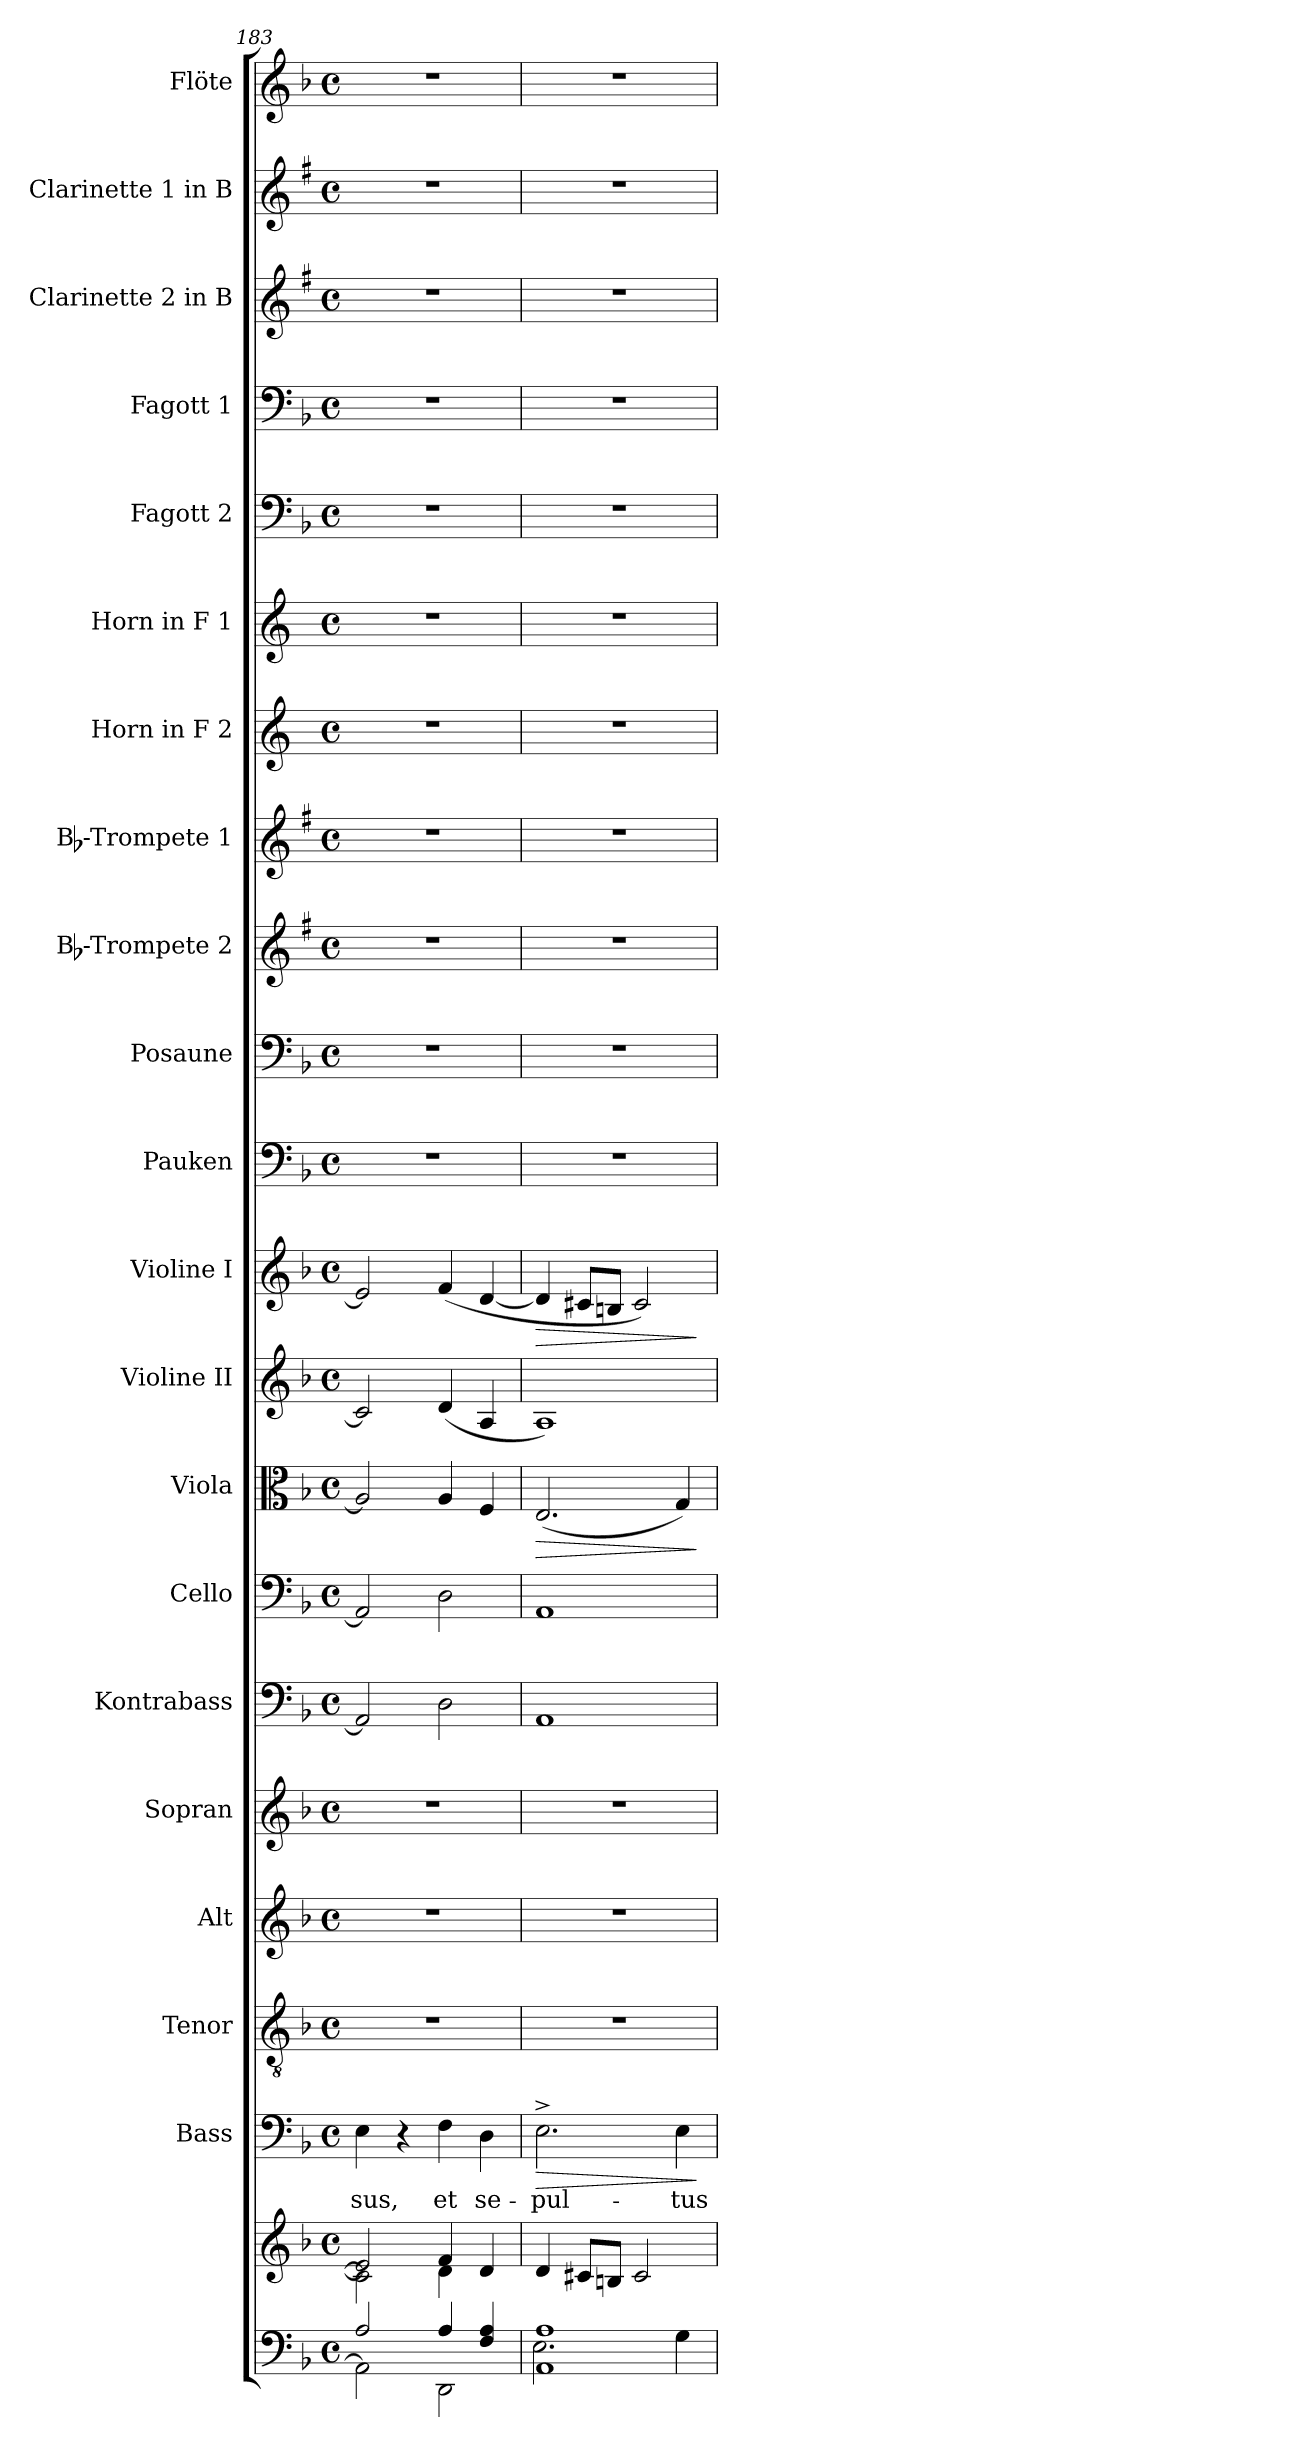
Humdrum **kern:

**kern	**kern	**kern	**text	**dynam	**kern	**kern	**kern	**kern	**kern	**kern	**dynam	**kern	**kern	**dynam	**kern	**kern	**kern	**kern	**kern	**kern	**kern	**kern	**kern	**kern	**kern
*part21	*part21	*part20	*part20	*part20	*part19	*part18	*part17	*part16	*part15	*part14	*part14	*part13	*part12	*part12	*part11	*part10	*part9	*part8	*part7	*part6	*part5	*part4	*part3	*part2	*part1
*staff22	*staff21	*staff20	*staff20	*staff20	*staff19	*staff18	*staff17	*staff16	*staff15	*staff14	*staff14	*staff13	*staff12	*staff12	*staff11	*staff10	*staff9	*staff8	*staff7	*staff6	*staff5	*staff4	*staff3	*staff2	*staff1
*	*	*I"Bass	*	*	*I"Tenor	*I"Alt	*I"Sopran	*I"Kontrabass	*I"Cello	*I"Viola	*	*I"Violine II	*I"Violine I	*	*I"Pauken	*I"Posaune	*I"Bb-Trompete 2	*I"Bb-Trompete 1	*I"Horn in F 2	*I"Horn in F 1	*I"Fagott 2	*I"Fagott 1	*I"Clarinette 2 in B	*I"Clarinette 1 in B	*I"Flöte
*	*	*I'B.	*	*	*I'T.	*I'A.	*I'S.	*I'Kb.	*	*I'Vla.	*	*I'Vl. II	*I'Vl. I	*	*I'Pk.	*I'Pos.	*I'Bb Trp. 2	*I'Bb Trp. 1	*	*	*I'Fg. 2	*I'Fg. 1	*I'Clar. 2	*I'Clar.1	*I'Fl.
*clefF4	*clefG2	*clefF4	*	*	*clefGv2	*clefG2	*clefG2	*clefF4	*clefF4	*clefC3	*	*clefG2	*clefG2	*	*clefF4	*clefF4	*clefG2	*clefG2	*clefG2	*clefG2	*clefF4	*clefF4	*clefG2	*clefG2	*clefG2
*	*	*	*	*	*	*	*	*ITrd7c12	*	*	*	*	*	*	*	*	*ITrd1c2	*ITrd1c2	*ITrd4c7	*ITrd4c7	*	*	*ITrd1c2	*ITrd1c2	*
*k[b-]	*k[b-]	*k[b-]	*	*	*k[b-]	*k[b-]	*k[b-]	*k[b-]	*k[b-]	*k[b-]	*	*k[b-]	*k[b-]	*	*k[b-]	*k[b-]	*k[b-]	*k[b-]	*k[b-]	*k[b-]	*k[b-]	*k[b-]	*k[b-]	*k[b-]	*k[b-]
*F:	*F:	*F:	*	*	*F:	*F:	*F:	*F:	*F:	*F:	*	*F:	*F:	*	*F:	*F:	*F:	*F:	*F:	*F:	*F:	*F:	*F:	*F:	*F:
*M4/4	*M4/4	*M4/4	*	*	*M4/4	*M4/4	*M4/4	*M4/4	*M4/4	*M4/4	*	*M4/4	*M4/4	*	*M4/4	*M4/4	*M4/4	*M4/4	*M4/4	*M4/4	*M4/4	*M4/4	*M4/4	*M4/4	*M4/4
*met(c)	*met(c)	*met(c)	*	*	*met(c)	*met(c)	*met(c)	*met(c)	*met(c)	*met(c)	*	*met(c)	*met(c)	*	*met(c)	*met(c)	*met(c)	*met(c)	*met(c)	*met(c)	*met(c)	*met(c)	*met(c)	*met(c)	*met(c)
=183	=183	=183	=183	=183	=183	=183	=183	=183	=183	=183	=183	=183	=183	=183	=183	=183	=183	=183	=183	=183	=183	=183	=183	=183	=183
*^	*^	*	*	*	*	*	*	*	*	*	*	*	*	*	*	*	*	*	*	*	*	*	*	*	*
!	!	!	!	!	!LO:LY:b	!	!	!	!	!	!	!	!	!	!	!	!	!	!	!	!	!	!	!	!	!	!
2A/	2AA\]	2e/]	2c#\]	4E\	-sus,	.	1r	1r	1r	2AAA/]	2AA/]	2A/]	.	2c#/]	2e/]	.	1r	1r	1r	1r	1r	1r	1r	1r	1r	1r	1r
.	.	.	.	4r	.	.	.	.	.	.	.	.	.	.	.	.	.	.	.	.	.	.	.	.	.	.	.
!	!	!	!	!	!LO:LY:b	!	!	!	!	!	!	!	!	!	!	!	!	!	!	!	!	!	!	!	!	!	!
4A/	2DD\	4f/	4d\	4F\	et	.	.	.	.	2DD\	2D\	4A/	.	(<4d/	(<4f/	.	.	.	.	.	.	.	.	.	.	.	.
!	!	!	!	!	!LO:LY:b	!	!	!	!	!	!	!	!	!	!	!	!	!	!	!	!	!	!	!	!	!	!
4F/ 4A/	.	4d/	4ryy	4D\	se-	.	.	.	.	.	.	4F/	.	4A/	[4d/	.	.	.	.	.	.	.	.	.	.	.	.
=184	=184	=184	=184	=184	=184	=184	=184	=184	=184	=184	=184	=184	=184	=184	=184	=184	=184	=184	=184	=184	=184	=184	=184	=184	=184	=184	=184
!	!	!	!	!	!LO:LY:b	!LO:HP:b	!	!	!	!	!	!	!LO:HP:b	!	!	!LO:HP:b	!	!	!	!	!	!	!	!	!	!	!
*	*	*v	*v	*	*	*	*	*	*	*	*	*	*	*	*	*	*	*	*	*	*	*	*	*	*	*	*
1AA 1A	2.E\	4d/	2.E^>\	-pul-	>	1r	1r	1r	1AAA	1AA	(<2.E/	>	1A)	4d/]	>	1r	1r	1r	1r	1r	1r	1r	1r	1r	1r	1r
.	.	8c#X/L	.	.	.	.	.	.	.	.	.	.	.	8c#X/L	.	.	.	.	.	.	.	.	.	.	.	.
.	.	8Bn/J	.	.	.	.	.	.	.	.	.	.	.	8Bn/J	.	.	.	.	.	.	.	.	.	.	.	.
.	.	2c#/	.	.	.	.	.	.	.	.	.	.	.	2c#/)	.	.	.	.	.	.	.	.	.	.	.	.
!	!	!	!	!LO:LY:b	!	!	!	!	!	!	!	!	!	!	!	!	!	!	!	!	!	!	!	!	!	!
.	4G\	.	4E\	-tus	.	.	.	.	.	.	4G/)	.	.	.	.	.	.	.	.	.	.	.	.	.	.	.
*v	*v	*	*	*	*	*	*	*	*	*	*	*	*	*	*	*	*	*	*	*	*	*	*	*	*	*
.	.	.	.	]	.	.	.	.	.	.	]	.	.	]	.	.	.	.	.	.	.	.	.	.	.
=	=	=	=	=	=	=	=	=	=	=	=	=	=	=	=	=	=	=	=	=	=	=	=	=	=
*-	*-	*-	*-	*-	*-	*-	*-	*-	*-	*-	*-	*-	*-	*-	*-	*-	*-	*-	*-	*-	*-	*-	*-	*-	*-
